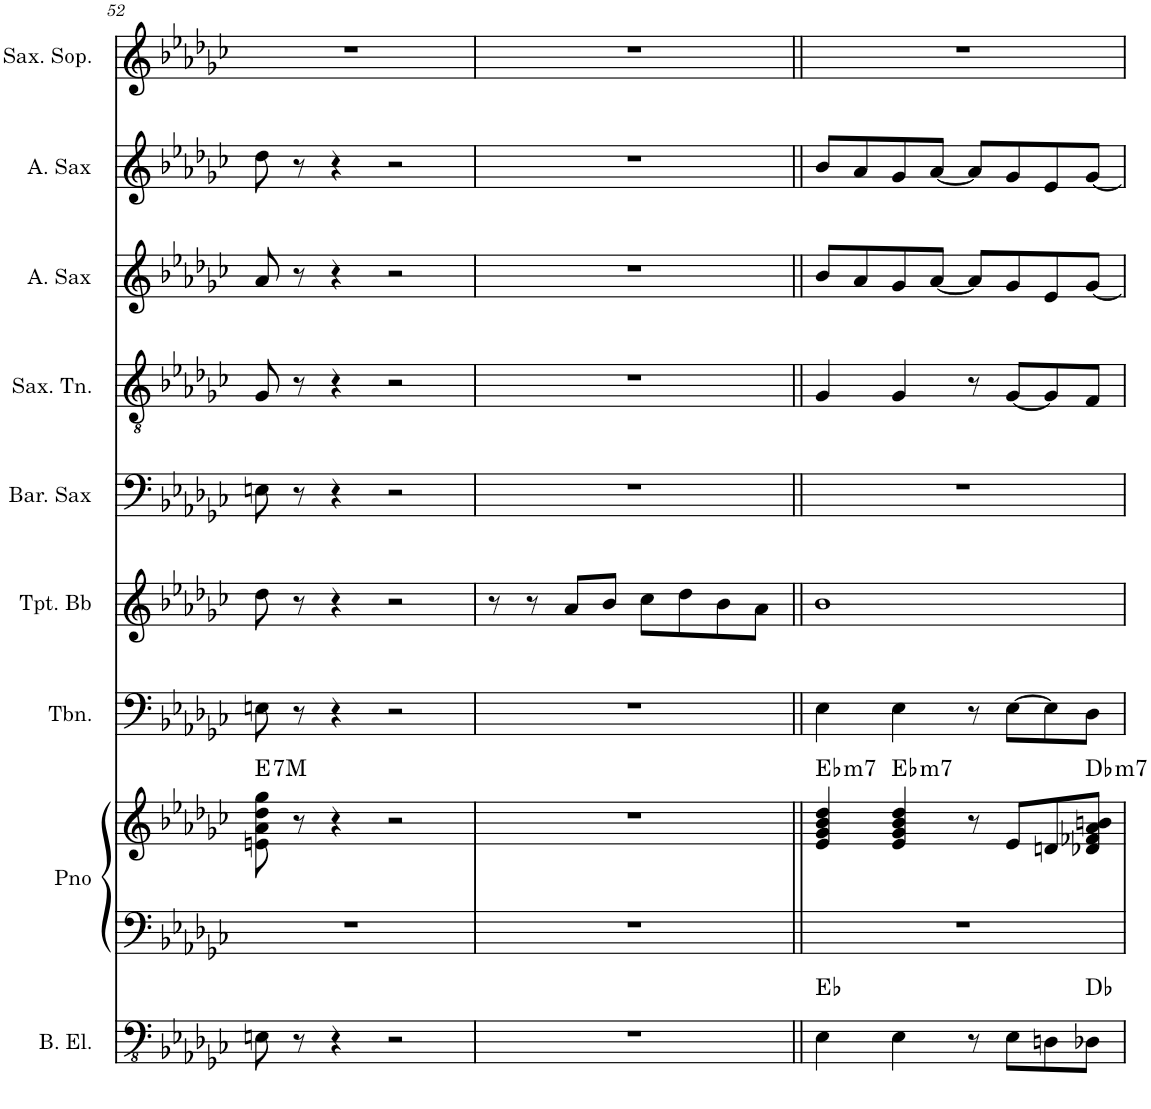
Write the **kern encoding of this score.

**kern	**harte	**kern	**kern	**harte	**kern	**kern	**kern	**kern	**kern	**kern	**kern
*part9	*part9	*part8	*part8	*part8	*part7	*part6	*part5	*part4	*part3	*part2	*part1
*staff10	*	*staff9	*staff8	*	*staff7	*staff6	*staff5	*staff4	*staff3	*staff2	*staff1
*I"Baixo elétrico	*	*I"Piano	*	*	*I"Trombone	*I"Trompete Bb	*I"Saxofone barítono	*I"Saxofone Tenor	*I"Saxofone Alto	*I"Saxofone Alto	*I"Saxofone Soprano
*I'B. El.	*	*I'Pno	*	*	*I'Tbn.	*I'Tpt. Bb	*	*I'Sax. Tn.	*	*	*I'Sax. Sop.
!!LO:PB:g=z
*clefFv4	*	*clefF4	*clefG2	*	*clefF4	*clefG2	*clefF4	*clefGv2	*clefG2	*clefG2	*clefG2
*	*	*	*	*	*	*ITrd1c2	*ITrd12c21	*ITrd8c14	*ITrd5c9	*ITrd5c9	*ITrd1c2
*k[b-e-a-d-g-c-]	*	*k[b-e-a-d-g-c-]	*k[b-e-a-d-g-c-]	*	*k[b-e-a-d-g-c-]	*k[b-e-a-d-g-c-]	*k[b-e-a-d-g-c-]	*k[b-e-a-d-g-c-]	*k[b-e-a-d-g-c-]	*k[b-e-a-d-g-c-]	*k[b-e-a-d-g-c-]
*M4/4	*	*M4/4	*M4/4	*	*M4/4	*M4/4	*M4/4	*M4/4	*M4/4	*M4/4	*M4/4
=52	=52	=52	=52	=52	=52	=52	=52	=52	=52	=52	=52
!	!	!	!	!LO:H:kt=7	!	!	!	!	!	!	!
8EEn\	.	1r	8en\ 8a-\ 8dd-\ 8gg-\	E:7	8En\	8dd-\	8En\	8G-/	8a-/	8dd-\	1r
8r	.	.	8r	.	8r	8r	8r	8r	8r	8r	.
4r	.	.	4r	.	4r	4r	4r	4r	4r	4r	.
2r	.	.	2r	.	2r	2r	2r	2r	2r	2r	.
=53	=53	=53	=53	=53	=53	=53	=53	=53	=53	=53	=53
1r	.	1r	1r	.	1r	8r	1r	1r	1r	1r	1r
.	.	.	.	.	.	8r	.	.	.	.	.
.	.	.	.	.	.	8a-/L	.	.	.	.	.
.	.	.	.	.	.	8b-/J	.	.	.	.	.
.	.	.	.	.	.	8cc-\L	.	.	.	.	.
.	.	.	.	.	.	8dd-\	.	.	.	.	.
.	.	.	.	.	.	8b-\	.	.	.	.	.
.	.	.	.	.	.	8a-\J	.	.	.	.	.
=54||	=54||	=54||	=54||	=54||	=54||	=54||	=54||	=54||	=54||	=54||	=54||
!	!	!	!	!LO:H:kt=m7	!	!	!	!	!	!	!
4EE-\	Eb:maj	1r	4e-/ 4g-/ 4b-/ 4dd-/	Eb:min7	4E-\	1b-	1r	4G-/	8b-/L	8b-/L	1r
.	.	.	.	.	.	.	.	.	8a-/	8a-/	.
!	!	!	!	!LO:H:kt=m7	!	!	!	!	!	!	!
4EE-\	.	.	4e-/ 4g-/ 4b-/ 4dd-/	Eb:min7	4E-\	.	.	4G-/	8g-/	8g-/	.
.	.	.	.	.	.	.	.	.	[8a-/J	[8a-/J	.
8r	.	.	8r	.	8r	.	.	8r	8a-/L]	8a-/L]	.
8EE-\L	.	.	8e-/L	.	[8E-\L	.	.	[8G-/L	8g-/	8g-/	.
8DDn\	.	.	8dn/	.	8E-\]	.	.	8G-/]	8e-/	8e-/	.
!	!	!	!	!LO:H:kt=m7	!	!	!	!	!	!	!
8DD-X\J	Db:maj	.	8d-X/ 8f-X/ 8a-/ 8bn/J	Db:min7	8D-\J	.	.	8F/J	[8g-/J	[8g-/J	.
=	=	=	=	=	=	=	=	=	=	=	=
*-	*-	*-	*-	*-	*-	*-	*-	*-	*-	*-	*-
